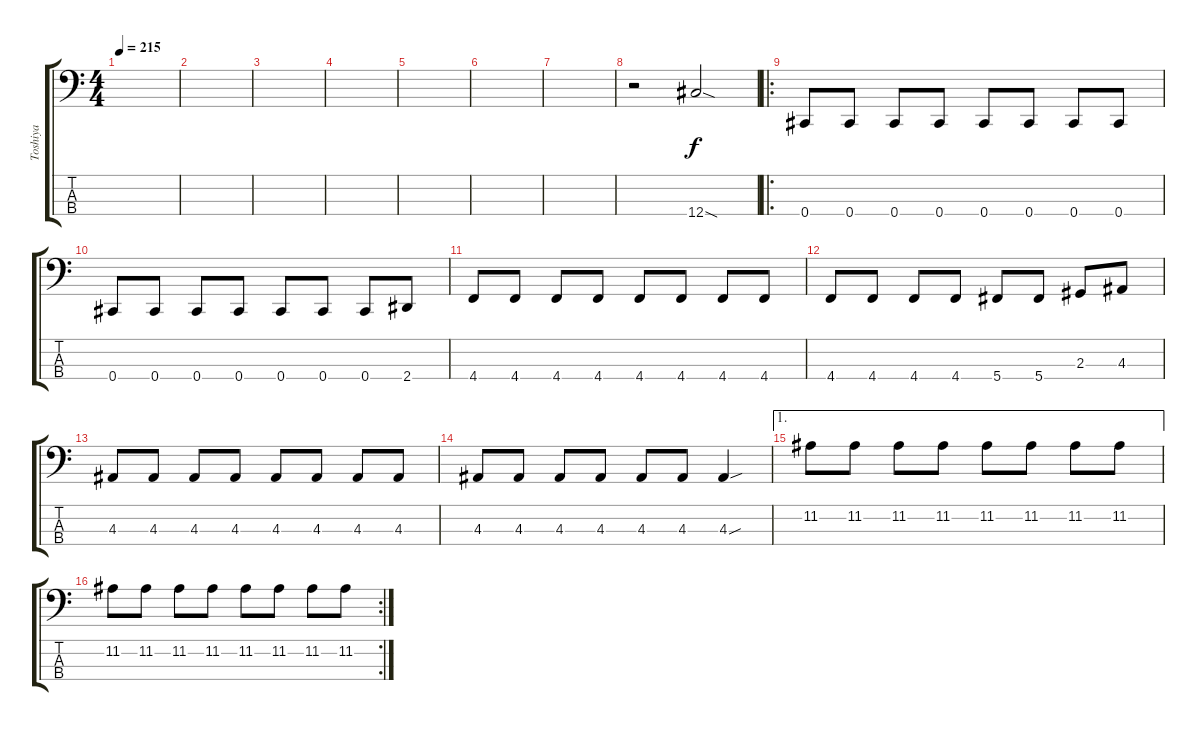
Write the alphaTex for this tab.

\track ("Toshiya" "Toshiya") {instrument electricbasspick}
\staff {score tabs}
\tuning (E2 B1 Gb1 Db1) {hide}
\ts (4 4)
\tempo 215
\clef f4
\ks aminor
|
|
|
|
|
|
|
r.2 12.4{sod}.2 |
\ro
0.4.8 0.4.8 0.4.8 0.4.8 0.4.8 0.4.8 0.4.8 0.4.8 |
0.4.8 0.4.8 0.4.8 0.4.8 0.4.8 0.4.8 0.4.8 2.4.8 |
4.4.8 4.4.8 4.4.8 4.4.8 4.4.8 4.4.8 4.4.8 4.4.8 |
4.4.8 4.4.8 4.4.8 4.4.8 5.4.8 5.4.8 2.3.8 4.3.8 |
4.3.8 4.3.8 4.3.8 4.3.8 4.3.8 4.3.8 4.3.8 4.3.8 |
4.3.8 4.3.8 4.3.8 4.3.8 4.3.8 4.3.8 4.3{sou}.4 |
\ae 1
11.2.8 11.2.8 11.2.8 11.2.8 11.2.8 11.2.8 11.2.8 11.2.8 |
\rc 2
11.2.8 11.2.8 11.2.8 11.2.8 11.2.8 11.2.8 11.2.8 11.2.8
